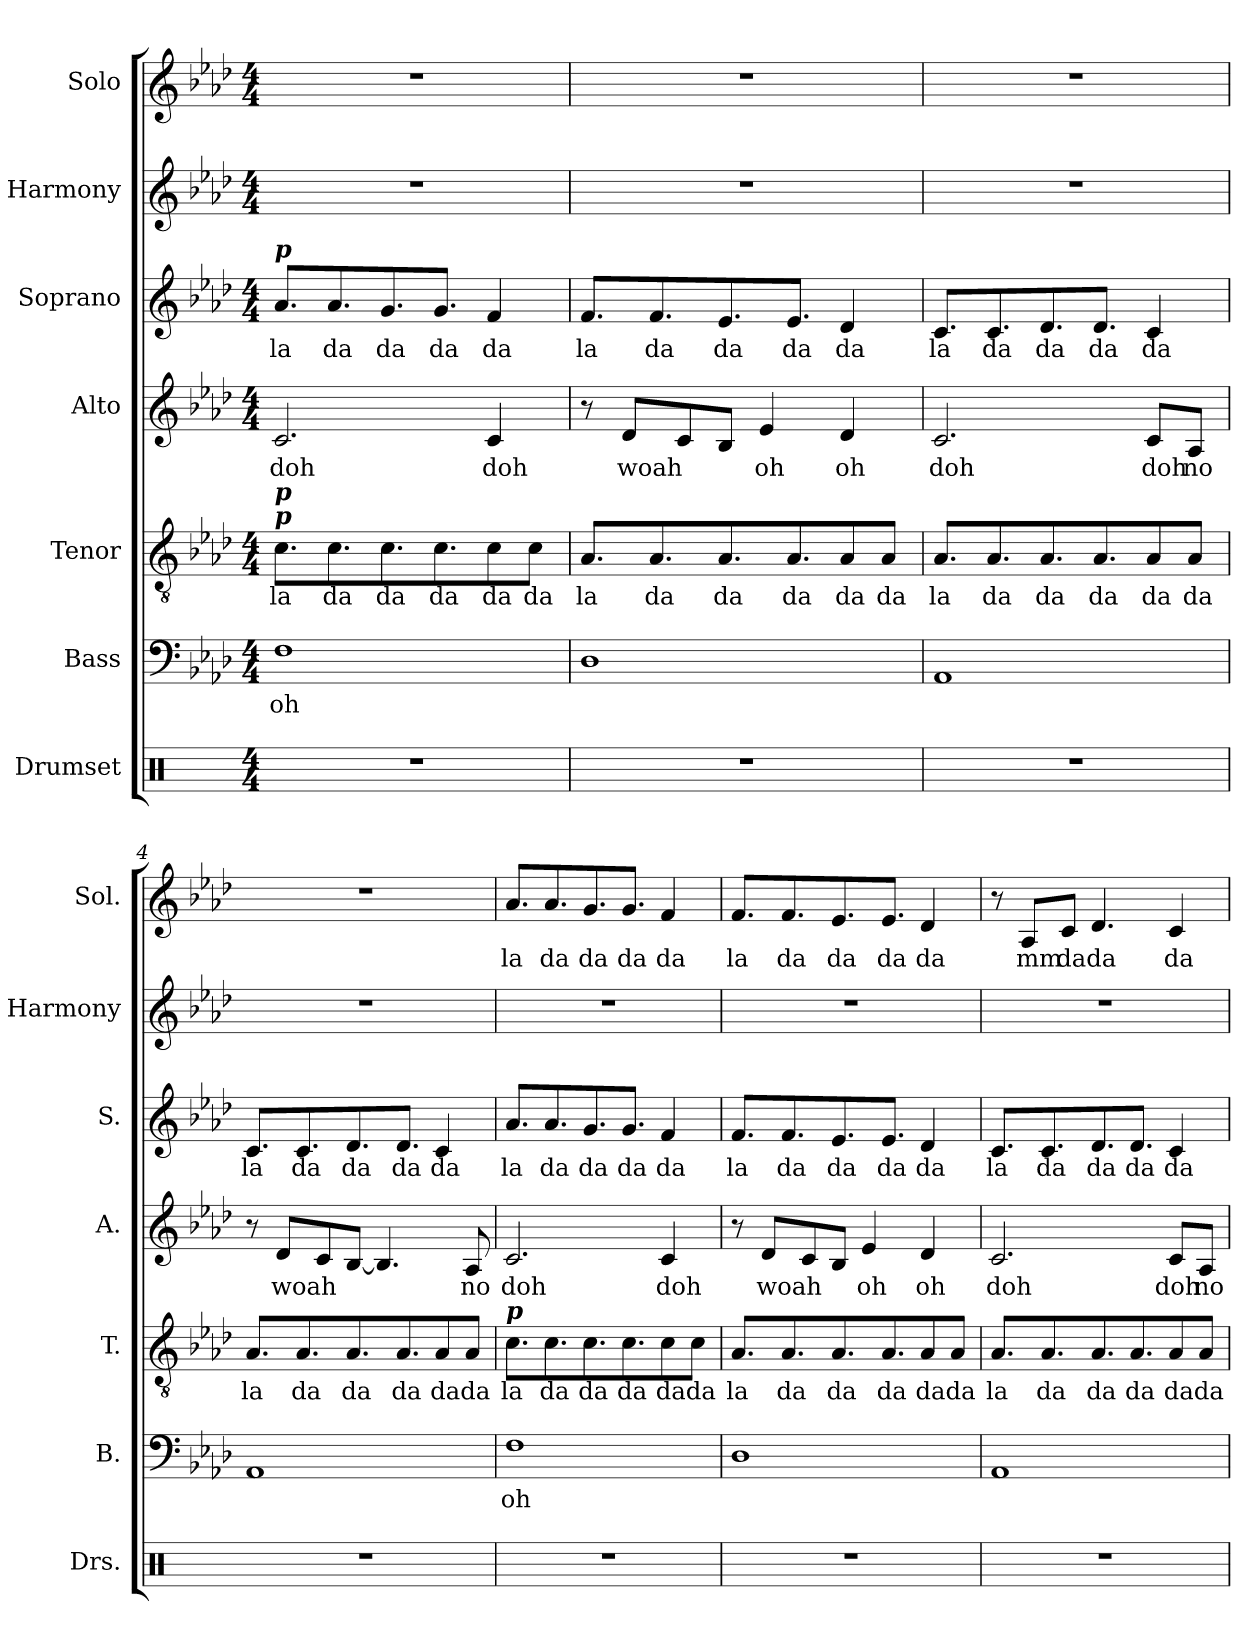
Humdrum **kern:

**kern	**kern	**text	**kern	**text	**kern	**text	**kern	**text	**kern	**kern	**text
*part7	*part6	*part6	*part5	*part5	*part4	*part4	*part3	*part3	*part2	*part1	*part1
*staff7	*staff6	*staff6	*staff5	*staff5	*staff4	*staff4	*staff3	*staff3	*staff2	*staff1	*staff1
*I"Drumset	*I"Bass	*	*I"Tenor	*	*I"Alto	*	*I"Soprano	*	*I"Harmony	*I"Solo	*
*I'Drs.	*I'B.	*	*I'T.	*	*I'A.	*	*I'S.	*	*I'Harmony	*I'Sol.	*
*clefX	*clefF4	*	*clefGv2	*	*clefG2	*	*clefG2	*	*clefG2	*clefG2	*
*k[]	*k[b-e-a-d-]	*	*k[b-e-a-d-]	*	*k[b-e-a-d-]	*	*k[b-e-a-d-]	*	*k[b-e-a-d-]	*k[b-e-a-d-]	*
*M4/4	*M4/4	*	*M4/4	*	*M4/4	*	*M4/4	*	*M4/4	*M4/4	*
*MM116	*MM116	*	*MM116	*	*MM116	*	*MM116	*	*MM116	*MM116	*
=1	=1	=1	=1	=1	=1	=1	=1	=1	=1	=1	=1
!	!	!	!	!	!	!	!LO:TX:a:Bi:t=p	!	!	!	!
!	!	!	!LO:TX:a:Bi:t=p	!	!	!	!	!	!	!	!
!	!	!	!LO:TX:a:Bi:t=p	!	!	!	!	!	!	!	!
!	!	!LO:LY:b	!	!LO:LY:b	!	!LO:LY:b	!	!LO:LY:b	!	!	!
1r	1F	oh	8.c\L	la	2.c/	doh	8.a-/L	la	1r	1r	.
!	!	!	!	!LO:LY:b	!	!	!	!LO:LY:b	!	!	!
.	.	.	8.c\	da	.	.	8.a-/	da	.	.	.
!	!	!	!	!LO:LY:b	!	!	!	!LO:LY:b	!	!	!
.	.	.	8.c\	da	.	.	8.g/	da	.	.	.
!	!	!	!	!LO:LY:b	!	!	!	!LO:LY:b	!	!	!
.	.	.	8.c\	da	.	.	8.g/J	da	.	.	.
!	!	!	!	!LO:LY:b	!	!LO:LY:b	!	!LO:LY:b	!	!	!
.	.	.	8c\	da	4c/	doh	4f/	da	.	.	.
!	!	!	!	!LO:LY:b	!	!	!	!	!	!	!
.	.	.	8c\J	da	.	.	.	.	.	.	.
=2	=2	=2	=2	=2	=2	=2	=2	=2	=2	=2	=2
!	!	!	!	!LO:LY:b	!	!	!	!LO:LY:b	!	!	!
1r	1D-	.	8.A-/L	la	8r	.	8.f/L	la	1r	1r	.
!	!	!	!	!	!	!LO:LY:b	!	!	!	!	!
.	.	.	.	.	8d-/L	woah	.	.	.	.	.
!	!	!	!	!LO:LY:b	!	!	!	!LO:LY:b	!	!	!
.	.	.	8.A-/	da	.	.	8.f/	da	.	.	.
.	.	.	.	.	8c/	.	.	.	.	.	.
!	!	!	!	!LO:LY:b	!	!	!	!LO:LY:b	!	!	!
.	.	.	8.A-/	da	8B-/J	.	8.e-/	da	.	.	.
!	!	!	!	!	!	!LO:LY:b	!	!	!	!	!
.	.	.	.	.	4e-/	oh	.	.	.	.	.
!	!	!	!	!LO:LY:b	!	!	!	!LO:LY:b	!	!	!
.	.	.	8.A-/	da	.	.	8.e-/J	da	.	.	.
!	!	!	!	!LO:LY:b	!	!LO:LY:b	!	!LO:LY:b	!	!	!
.	.	.	8A-/	da	4d-/	oh	4d-/	da	.	.	.
!	!	!	!	!LO:LY:b	!	!	!	!	!	!	!
.	.	.	8A-/J	da	.	.	.	.	.	.	.
=3	=3	=3	=3	=3	=3	=3	=3	=3	=3	=3	=3
!	!	!	!	!LO:LY:b	!	!LO:LY:b	!	!LO:LY:b	!	!	!
1r	1AA-	.	8.A-/L	la	2.c/	doh	8.c/L	la	1r	1r	.
!	!	!	!	!LO:LY:b	!	!	!	!LO:LY:b	!	!	!
.	.	.	8.A-/	da	.	.	8.c/	da	.	.	.
!	!	!	!	!LO:LY:b	!	!	!	!LO:LY:b	!	!	!
.	.	.	8.A-/	da	.	.	8.d-/	da	.	.	.
!	!	!	!	!LO:LY:b	!	!	!	!LO:LY:b	!	!	!
.	.	.	8.A-/	da	.	.	8.d-/J	da	.	.	.
!	!	!	!	!LO:LY:b	!	!LO:LY:b	!	!LO:LY:b	!	!	!
.	.	.	8A-/	da	8c/L	doh	4c/	da	.	.	.
!	!	!	!	!LO:LY:b	!	!LO:LY:b	!	!	!	!	!
.	.	.	8A-/J	da	8A-/J	no	.	.	.	.	.
=4	=4	=4	=4	=4	=4	=4	=4	=4	=4	=4	=4
!	!	!	!	!LO:LY:b	!	!	!	!LO:LY:b	!	!	!
1r	1AA-	.	8.A-/L	la	8r	.	8.c/L	la	1r	1r	.
!	!	!	!	!	!	!LO:LY:b	!	!	!	!	!
.	.	.	.	.	8d-/L	woah	.	.	.	.	.
!	!	!	!	!LO:LY:b	!	!	!	!LO:LY:b	!	!	!
.	.	.	8.A-/	da	.	.	8.c/	da	.	.	.
.	.	.	.	.	8c/	.	.	.	.	.	.
!	!	!	!	!LO:LY:b	!	!	!	!LO:LY:b	!	!	!
.	.	.	8.A-/	da	[8B-/J	.	8.d-/	da	.	.	.
.	.	.	.	.	4.B-/]	.	.	.	.	.	.
!	!	!	!	!LO:LY:b	!	!	!	!LO:LY:b	!	!	!
.	.	.	8.A-/	da	.	.	8.d-/J	da	.	.	.
!	!	!	!	!LO:LY:b	!	!	!	!LO:LY:b	!	!	!
.	.	.	8A-/	da	.	.	4c/	da	.	.	.
!	!	!	!	!LO:LY:b	!	!LO:LY:b	!	!	!	!	!
.	.	.	8A-/J	da	8A-/	no	.	.	.	.	.
!!LO:LB:g=z
=5	=5	=5	=5	=5	=5	=5	=5	=5	=5	=5	=5
!	!	!	!LO:TX:a:Bi:t=p	!	!	!	!	!	!	!	!
!	!	!LO:LY:b	!	!LO:LY:b	!	!LO:LY:b	!	!LO:LY:b	!	!	!LO:LY:b
1r	1F	oh	8.c\L	la	2.c/	doh	8.a-/L	la	1r	8.a-/L	la
!	!	!	!	!LO:LY:b	!	!	!	!LO:LY:b	!	!	!LO:LY:b
.	.	.	8.c\	da	.	.	8.a-/	da	.	8.a-/	da
!	!	!	!	!LO:LY:b	!	!	!	!LO:LY:b	!	!	!LO:LY:b
.	.	.	8.c\	da	.	.	8.g/	da	.	8.g/	da
!	!	!	!	!LO:LY:b	!	!	!	!LO:LY:b	!	!	!LO:LY:b
.	.	.	8.c\	da	.	.	8.g/J	da	.	8.g/J	da
!	!	!	!	!LO:LY:b	!	!LO:LY:b	!	!LO:LY:b	!	!	!LO:LY:b
.	.	.	8c\	da	4c/	doh	4f/	da	.	4f/	da
!	!	!	!	!LO:LY:b	!	!	!	!	!	!	!
.	.	.	8c\J	da	.	.	.	.	.	.	.
=6	=6	=6	=6	=6	=6	=6	=6	=6	=6	=6	=6
!	!	!	!	!LO:LY:b	!	!	!	!LO:LY:b	!	!	!LO:LY:b
1r	1D-	.	8.A-/L	la	8r	.	8.f/L	la	1r	8.f/L	la
!	!	!	!	!	!	!LO:LY:b	!	!	!	!	!
.	.	.	.	.	8d-/L	woah	.	.	.	.	.
!	!	!	!	!LO:LY:b	!	!	!	!LO:LY:b	!	!	!LO:LY:b
.	.	.	8.A-/	da	.	.	8.f/	da	.	8.f/	da
.	.	.	.	.	8c/	.	.	.	.	.	.
!	!	!	!	!LO:LY:b	!	!	!	!LO:LY:b	!	!	!LO:LY:b
.	.	.	8.A-/	da	8B-/J	.	8.e-/	da	.	8.e-/	da
!	!	!	!	!	!	!LO:LY:b	!	!	!	!	!
.	.	.	.	.	4e-/	oh	.	.	.	.	.
!	!	!	!	!LO:LY:b	!	!	!	!LO:LY:b	!	!	!LO:LY:b
.	.	.	8.A-/	da	.	.	8.e-/J	da	.	8.e-/J	da
!	!	!	!	!LO:LY:b	!	!LO:LY:b	!	!LO:LY:b	!	!	!LO:LY:b
.	.	.	8A-/	da	4d-/	oh	4d-/	da	.	4d-/	da
!	!	!	!	!LO:LY:b	!	!	!	!	!	!	!
.	.	.	8A-/J	da	.	.	.	.	.	.	.
=7	=7	=7	=7	=7	=7	=7	=7	=7	=7	=7	=7
!	!	!	!	!LO:LY:b	!	!LO:LY:b	!	!LO:LY:b	!	!	!
1r	1AA-	.	8.A-/L	la	2.c/	doh	8.c/L	la	1r	8r	.
!	!	!	!	!	!	!	!	!	!	!	!LO:LY:b
.	.	.	.	.	.	.	.	.	.	8A-/L	mm
!	!	!	!	!LO:LY:b	!	!	!	!LO:LY:b	!	!	!
.	.	.	8.A-/	da	.	.	8.c/	da	.	.	.
!	!	!	!	!	!	!	!	!	!	!	!LO:LY:b
.	.	.	.	.	.	.	.	.	.	8c/J	da
!	!	!	!	!LO:LY:b	!	!	!	!LO:LY:b	!	!	!LO:LY:b
.	.	.	8.A-/	da	.	.	8.d-/	da	.	4.d-/	da
!	!	!	!	!LO:LY:b	!	!	!	!LO:LY:b	!	!	!
.	.	.	8.A-/	da	.	.	8.d-/J	da	.	.	.
!	!	!	!	!LO:LY:b	!	!LO:LY:b	!	!LO:LY:b	!	!	!LO:LY:b
.	.	.	8A-/	da	8c/L	doh	4c/	da	.	4c/	da
!	!	!	!	!LO:LY:b	!	!LO:LY:b	!	!	!	!	!
.	.	.	8A-/J	da	8A-/J	no	.	.	.	.	.
=	=	=	=	=	=	=	=	=	=	=	=
*-	*-	*-	*-	*-	*-	*-	*-	*-	*-	*-	*-
